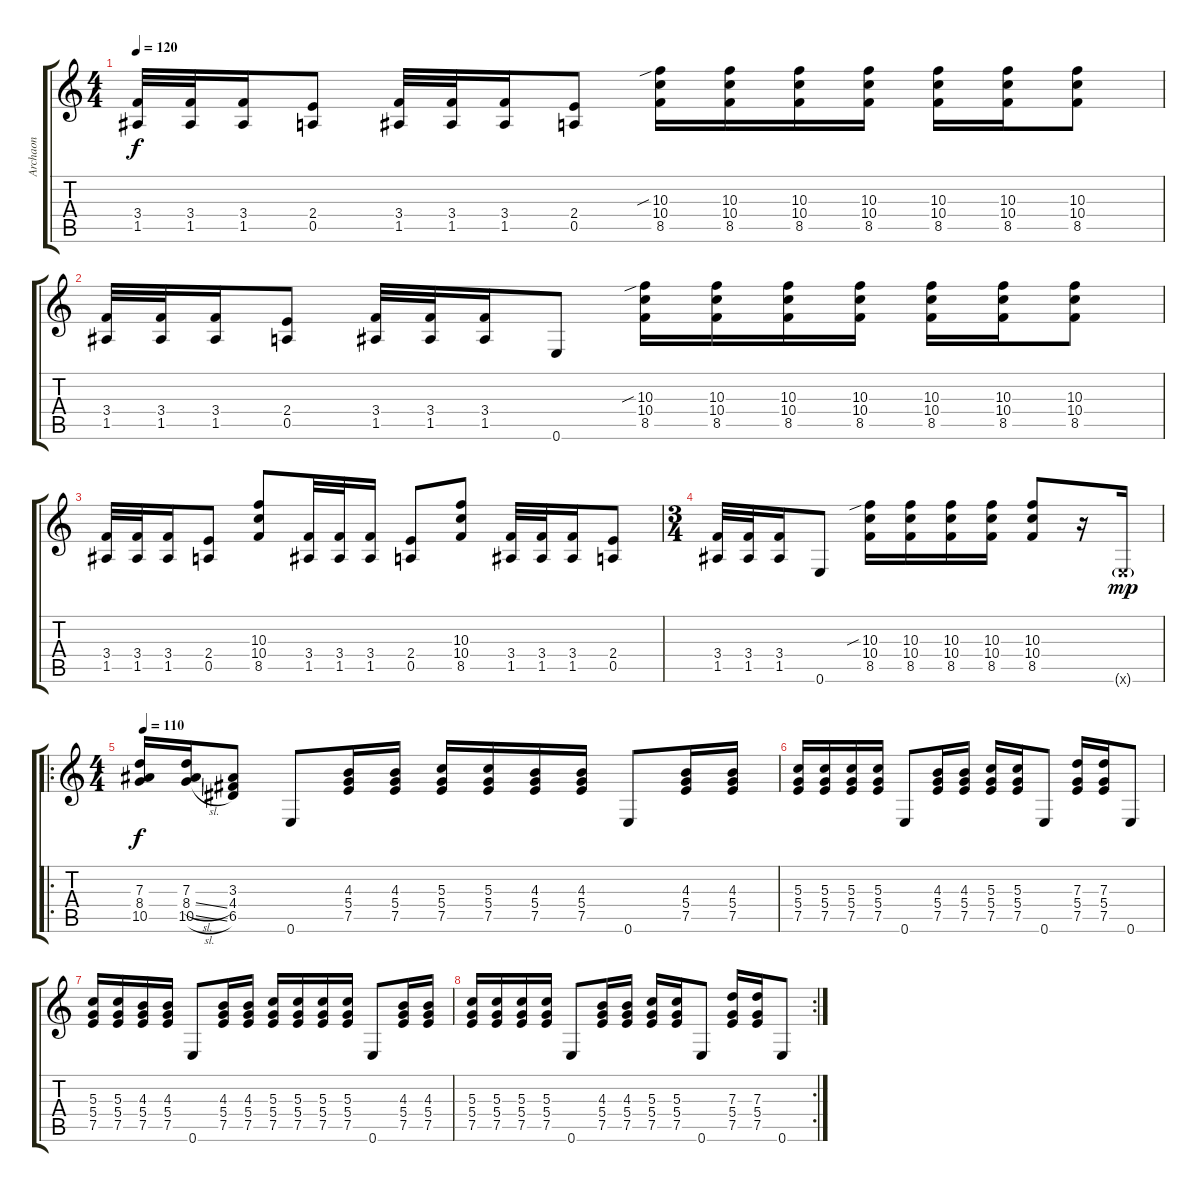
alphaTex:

\track ("Archaon" "Archaon") {instrument distortionguitar}
\staff {score tabs}
\tuning (E4 B3 G3 D3 A2 E2) {hide}
\ts (4 4)
\tempo 120
\clef g2
\ks c
(3.4 1.5).32{dy f} (3.4 1.5).32 (3.4 1.5).16 (2.4 0.5).8 (3.4 1.5).32 (3.4 1.5).32 (3.4 1.5).16 (2.4 0.5).8 (10.3{sib} 10.4 8.5).16 (10.3 10.4 8.5).16 (10.3 10.4 8.5).16 (10.3 10.4 8.5).16 (10.3 10.4 8.5).16 (10.3 10.4 8.5).16 (10.3 10.4 8.5).8 |
(3.4 1.5).32 (3.4 1.5).32 (3.4 1.5).16 (2.4 0.5).8 (3.4 1.5).32 (3.4 1.5).32 (3.4 1.5).16 0.6.8 (10.3{sib} 10.4 8.5).16 (10.3 10.4 8.5).16 (10.3 10.4 8.5).16 (10.3 10.4 8.5).16 (10.3 10.4 8.5).16 (10.3 10.4 8.5).16 (10.3 10.4 8.5).8 |
(3.4 1.5).32 (3.4 1.5).32 (3.4 1.5).16 (2.4 0.5).8 (10.3 10.4 8.5).8 (3.4 1.5).32 (3.4 1.5).32 (3.4 1.5).16 (2.4 0.5).8 (10.3 10.4 8.5).8 (3.4 1.5).32 (3.4 1.5).32 (3.4 1.5).16 (2.4 0.5).8 |
\ts (3 4)
(3.4 1.5).32 (3.4 1.5).32 (3.4 1.5).16 0.6.8 (10.3{sib} 10.4 8.5).16 (10.3 10.4 8.5).16 (10.3 10.4 8.5).16 (10.3 10.4 8.5).16 (10.3 10.4 8.5).8 r.16 0.6{g x}.16{dy mp} |
\ro
\ts (4 4)
\tempo 110
(7.3 8.4 10.5).16{dy f} (7.3 8.4{sl} 10.5{sl}).16 (3.3 4.4 6.5).8 0.6.8 (4.3 5.4 7.5).16 (4.3 5.4 7.5).16 (5.3 5.4 7.5).16 (5.3 5.4 7.5).16 (4.3 5.4 7.5).16 (4.3 5.4 7.5).16 0.6.8 (4.3 5.4 7.5).16 (4.3 5.4 7.5).16 |
(5.3 5.4 7.5).16 (5.3 5.4 7.5).16 (5.3 5.4 7.5).16 (5.3 5.4 7.5).16 0.6.8 (4.3 5.4 7.5).16 (4.3 5.4 7.5).16 (5.3 5.4 7.5).16 (5.3 5.4 7.5).16 0.6.8 (7.3 5.4 7.5).16 (7.3 5.4 7.5).16 0.6.8 |
(5.3 5.4 7.5).16 (5.3 5.4 7.5).16 (4.3 5.4 7.5).16 (4.3 5.4 7.5).16 0.6.8 (4.3 5.4 7.5).16 (4.3 5.4 7.5).16 (5.3 5.4 7.5).16 (5.3 5.4 7.5).16 (5.3 5.4 7.5).16 (5.3 5.4 7.5).16 0.6.8 (4.3 5.4 7.5).16 (4.3 5.4 7.5).16 |
\rc 2
(5.3 5.4 7.5).16 (5.3 5.4 7.5).16 (5.3 5.4 7.5).16 (5.3 5.4 7.5).16 0.6.8 (4.3 5.4 7.5).16 (4.3 5.4 7.5).16 (5.3 5.4 7.5).16 (5.3 5.4 7.5).16 0.6.8 (7.3 5.4 7.5).16 (7.3 5.4 7.5).16 0.6.8
